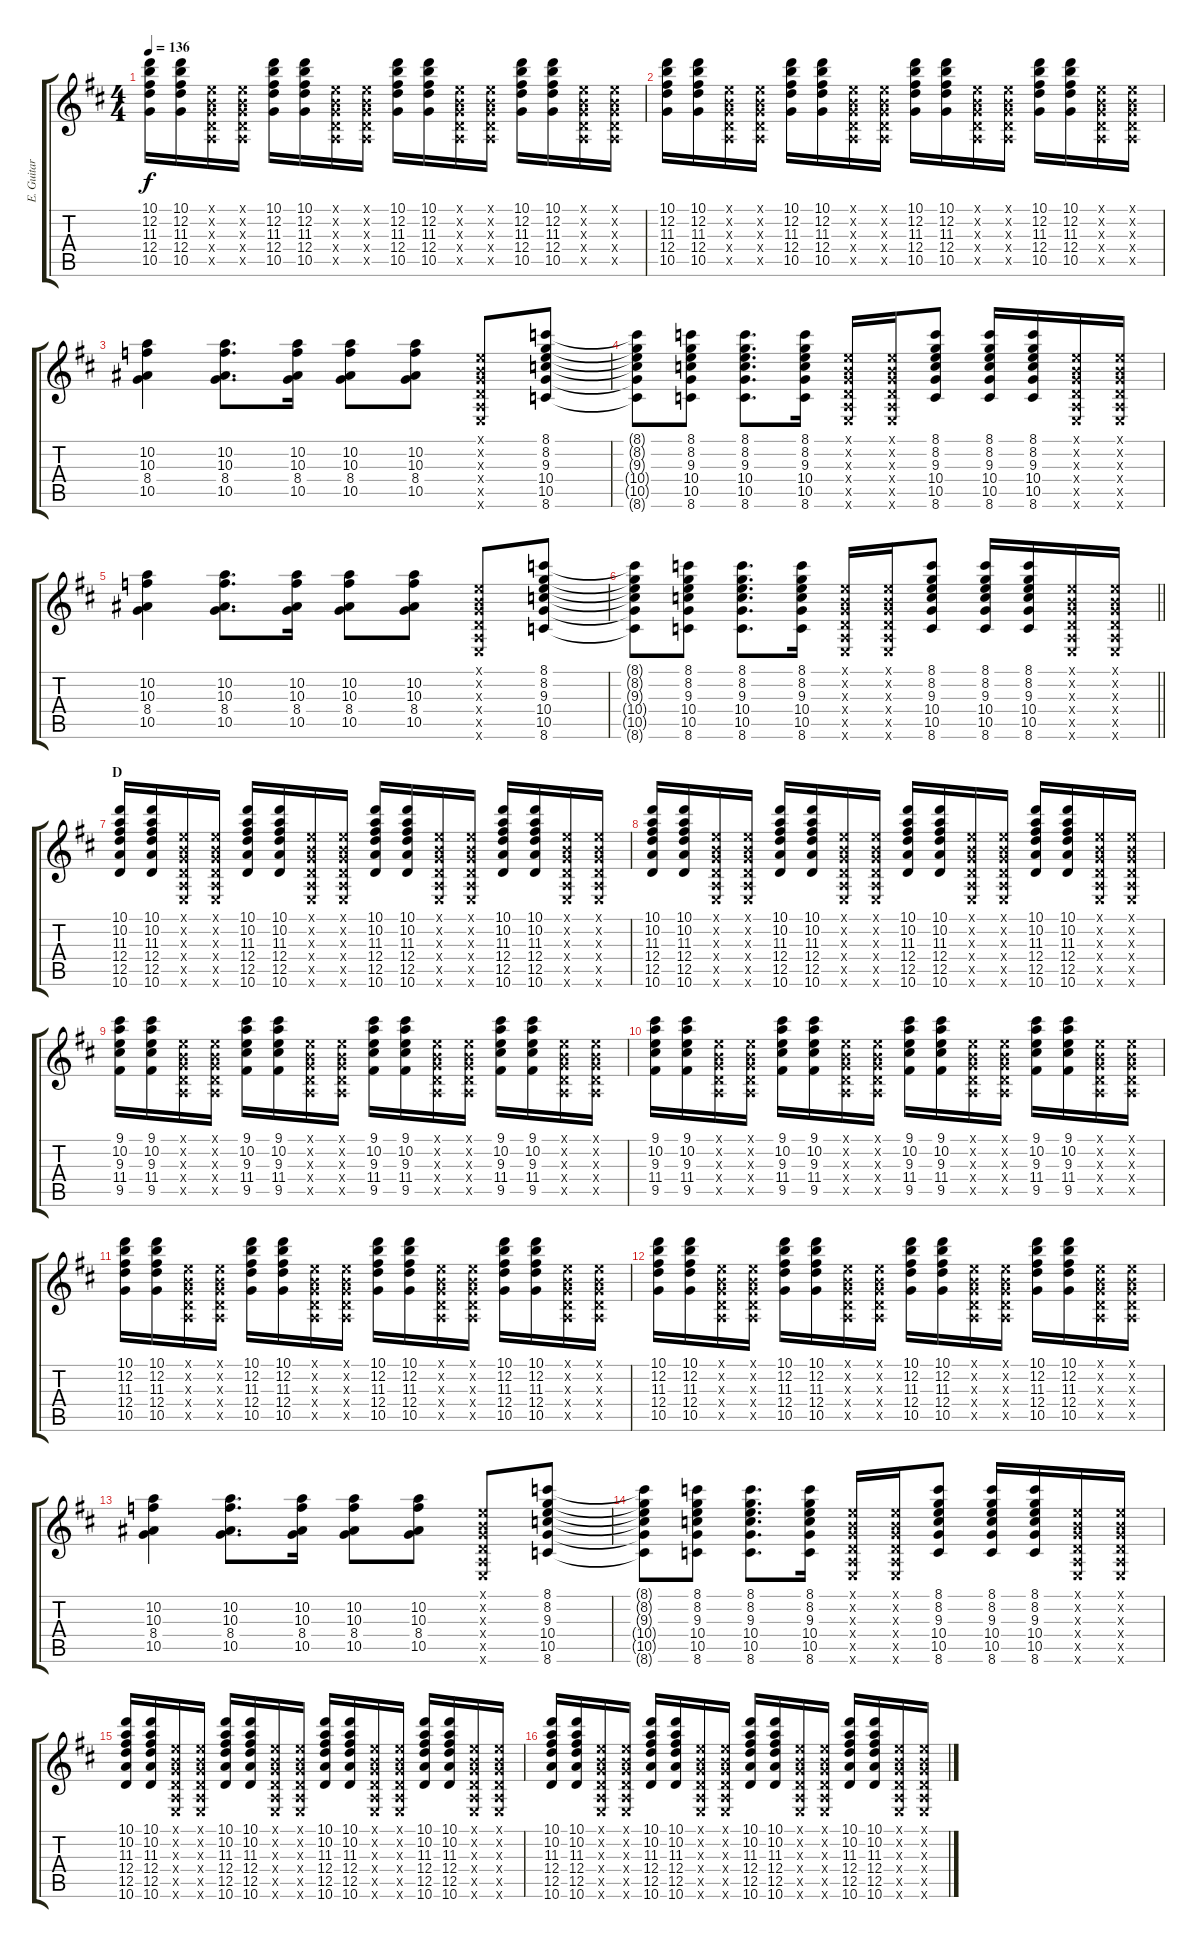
\track ("E. Guitar III" "E. Guitar ") {instrument overdrivenguitar}
\staff {score tabs}
\tuning (E4 B3 G3 D3 A2 E2) {hide}
\ts (4 4)
\tempo 136
\clef g2
\ks d
(10.1 12.2 11.3 12.4 10.5).16{dy f} (10.1 12.2 11.3 12.4 10.5).16 (0.1{x} 0.2{x} 0.3{x} 0.4{x} 0.5{x}).16 (0.1{x} 0.2{x} 0.3{x} 0.4{x} 0.5{x}).16 (10.1 12.2 11.3 12.4 10.5).16 (10.1 12.2 11.3 12.4 10.5).16 (0.1{x} 0.2{x} 0.3{x} 0.4{x} 0.5{x}).16 (0.1{x} 0.2{x} 0.3{x} 0.4{x} 0.5{x}).16 (10.1 12.2 11.3 12.4 10.5).16 (10.1 12.2 11.3 12.4 10.5).16 (0.1{x} 0.2{x} 0.3{x} 0.4{x} 0.5{x}).16 (0.1{x} 0.2{x} 0.3{x} 0.4{x} 0.5{x}).16 (10.1 12.2 11.3 12.4 10.5).16 (10.1 12.2 11.3 12.4 10.5).16 (0.1{x} 0.2{x} 0.3{x} 0.4{x} 0.5{x}).16 (0.1{x} 0.2{x} 0.3{x} 0.4{x} 0.5{x}).16 |
(10.1 12.2 11.3 12.4 10.5).16 (10.1 12.2 11.3 12.4 10.5).16 (0.1{x} 0.2{x} 0.3{x} 0.4{x} 0.5{x}).16 (0.1{x} 0.2{x} 0.3{x} 0.4{x} 0.5{x}).16 (10.1 12.2 11.3 12.4 10.5).16 (10.1 12.2 11.3 12.4 10.5).16 (0.1{x} 0.2{x} 0.3{x} 0.4{x} 0.5{x}).16 (0.1{x} 0.2{x} 0.3{x} 0.4{x} 0.5{x}).16 (10.1 12.2 11.3 12.4 10.5).16 (10.1 12.2 11.3 12.4 10.5).16 (0.1{x} 0.2{x} 0.3{x} 0.4{x} 0.5{x}).16 (0.1{x} 0.2{x} 0.3{x} 0.4{x} 0.5{x}).16 (10.1 12.2 11.3 12.4 10.5).16 (10.1 12.2 11.3 12.4 10.5).16 (0.1{x} 0.2{x} 0.3{x} 0.4{x} 0.5{x}).16 (0.1{x} 0.2{x} 0.3{x} 0.4{x} 0.5{x}).16 |
(10.2 10.3 8.4 10.5).4 (10.2 10.3 8.4 10.5).8{d} (10.2 10.3 8.4 10.5).16 (10.2 10.3 8.4 10.5).8 (10.2 10.3 8.4 10.5).8 (0.1{x} 0.2{x} 0.3{x} 0.4{x} 0.5{x} 0.6{x}).8 (8.1 8.2 9.3 10.4 10.5 8.6).8 |
(8.1{t} 8.2{t} 9.3{t} 10.4{t} 10.5{t} 8.6{t}).8 (8.1 8.2 9.3 10.4 10.5 8.6).8 (8.1 8.2 9.3 10.4 10.5 8.6).8{d} (8.1 8.2 9.3 10.4 10.5 8.6).16 (0.1{x} 0.2{x} 0.3{x} 0.4{x} 0.5{x} 0.6{x}).16 (0.1{x} 0.2{x} 0.3{x} 0.4{x} 0.5{x} 0.6{x}).16 (8.1 8.2 9.3 10.4 10.5 8.6).8 (8.1 8.2 9.3 10.4 10.5 8.6).16 (8.1 8.2 9.3 10.4 10.5 8.6).16 (0.1{x} 0.2{x} 0.3{x} 0.4{x} 0.5{x} 0.6{x}).16 (0.1{x} 0.2{x} 0.3{x} 0.4{x} 0.5{x} 0.6{x}).16 |
(10.2 10.3 8.4 10.5).4 (10.2 10.3 8.4 10.5).8{d} (10.2 10.3 8.4 10.5).16 (10.2 10.3 8.4 10.5).8 (10.2 10.3 8.4 10.5).8 (0.1{x} 0.2{x} 0.3{x} 0.4{x} 0.5{x} 0.6{x}).8 (8.1 8.2 9.3 10.4 10.5 8.6).8 |
\barLineRight lightlight
(8.1{t} 8.2{t} 9.3{t} 10.4{t} 10.5{t} 8.6{t}).8 (8.1 8.2 9.3 10.4 10.5 8.6).8 (8.1 8.2 9.3 10.4 10.5 8.6).8{d} (8.1 8.2 9.3 10.4 10.5 8.6).16 (0.1{x} 0.2{x} 0.3{x} 0.4{x} 0.5{x} 0.6{x}).16 (0.1{x} 0.2{x} 0.3{x} 0.4{x} 0.5{x} 0.6{x}).16 (8.1 8.2 9.3 10.4 10.5 8.6).8 (8.1 8.2 9.3 10.4 10.5 8.6).16 (8.1 8.2 9.3 10.4 10.5 8.6).16 (0.1{x} 0.2{x} 0.3{x} 0.4{x} 0.5{x} 0.6{x}).16 (0.1{x} 0.2{x} 0.3{x} 0.4{x} 0.5{x} 0.6{x}).16 |
\section ("" "D")
(10.1 10.2 11.3 12.4 12.5 10.6).16 (10.1 10.2 11.3 12.4 12.5 10.6).16 (0.1{x} 0.2{x} 0.3{x} 0.4{x} 0.5{x} 0.6{x}).16 (0.1{x} 0.2{x} 0.3{x} 0.4{x} 0.5{x} 0.6{x}).16 (10.1 10.2 11.3 12.4 12.5 10.6).16 (10.1 10.2 11.3 12.4 12.5 10.6).16 (0.1{x} 0.2{x} 0.3{x} 0.4{x} 0.5{x} 0.6{x}).16 (0.1{x} 0.2{x} 0.3{x} 0.4{x} 0.5{x} 0.6{x}).16 (10.1 10.2 11.3 12.4 12.5 10.6).16 (10.1 10.2 11.3 12.4 12.5 10.6).16 (0.1{x} 0.2{x} 0.3{x} 0.4{x} 0.5{x} 0.6{x}).16 (0.1{x} 0.2{x} 0.3{x} 0.4{x} 0.5{x} 0.6{x}).16 (10.1 10.2 11.3 12.4 12.5 10.6).16 (10.1 10.2 11.3 12.4 12.5 10.6).16 (0.1{x} 0.2{x} 0.3{x} 0.4{x} 0.5{x} 0.6{x}).16 (0.1{x} 0.2{x} 0.3{x} 0.4{x} 0.5{x} 0.6{x}).16 |
(10.1 10.2 11.3 12.4 12.5 10.6).16 (10.1 10.2 11.3 12.4 12.5 10.6).16 (0.1{x} 0.2{x} 0.3{x} 0.4{x} 0.5{x} 0.6{x}).16 (0.1{x} 0.2{x} 0.3{x} 0.4{x} 0.5{x} 0.6{x}).16 (10.1 10.2 11.3 12.4 12.5 10.6).16 (10.1 10.2 11.3 12.4 12.5 10.6).16 (0.1{x} 0.2{x} 0.3{x} 0.4{x} 0.5{x} 0.6{x}).16 (0.1{x} 0.2{x} 0.3{x} 0.4{x} 0.5{x} 0.6{x}).16 (10.1 10.2 11.3 12.4 12.5 10.6).16 (10.1 10.2 11.3 12.4 12.5 10.6).16 (0.1{x} 0.2{x} 0.3{x} 0.4{x} 0.5{x} 0.6{x}).16 (0.1{x} 0.2{x} 0.3{x} 0.4{x} 0.5{x} 0.6{x}).16 (10.1 10.2 11.3 12.4 12.5 10.6).16 (10.1 10.2 11.3 12.4 12.5 10.6).16 (0.1{x} 0.2{x} 0.3{x} 0.4{x} 0.5{x} 0.6{x}).16 (0.1{x} 0.2{x} 0.3{x} 0.4{x} 0.5{x} 0.6{x}).16 |
(9.1 10.2 9.3 11.4 9.5).16 (9.1 10.2 9.3 11.4 9.5).16 (0.1{x} 0.2{x} 0.3{x} 0.4{x} 0.5{x}).16 (0.1{x} 0.2{x} 0.3{x} 0.4{x} 0.5{x}).16 (9.1 10.2 9.3 11.4 9.5).16 (9.1 10.2 9.3 11.4 9.5).16 (0.1{x} 0.2{x} 0.3{x} 0.4{x} 0.5{x}).16 (0.1{x} 0.2{x} 0.3{x} 0.4{x} 0.5{x}).16 (9.1 10.2 9.3 11.4 9.5).16 (9.1 10.2 9.3 11.4 9.5).16 (0.1{x} 0.2{x} 0.3{x} 0.4{x} 0.5{x}).16 (0.1{x} 0.2{x} 0.3{x} 0.4{x} 0.5{x}).16 (9.1 10.2 9.3 11.4 9.5).16 (9.1 10.2 9.3 11.4 9.5).16 (0.1{x} 0.2{x} 0.3{x} 0.4{x} 0.5{x}).16 (0.1{x} 0.2{x} 0.3{x} 0.4{x} 0.5{x}).16 |
(9.1 10.2 9.3 11.4 9.5).16 (9.1 10.2 9.3 11.4 9.5).16 (0.1{x} 0.2{x} 0.3{x} 0.4{x} 0.5{x}).16 (0.1{x} 0.2{x} 0.3{x} 0.4{x} 0.5{x}).16 (9.1 10.2 9.3 11.4 9.5).16 (9.1 10.2 9.3 11.4 9.5).16 (0.1{x} 0.2{x} 0.3{x} 0.4{x} 0.5{x}).16 (0.1{x} 0.2{x} 0.3{x} 0.4{x} 0.5{x}).16 (9.1 10.2 9.3 11.4 9.5).16 (9.1 10.2 9.3 11.4 9.5).16 (0.1{x} 0.2{x} 0.3{x} 0.4{x} 0.5{x}).16 (0.1{x} 0.2{x} 0.3{x} 0.4{x} 0.5{x}).16 (9.1 10.2 9.3 11.4 9.5).16 (9.1 10.2 9.3 11.4 9.5).16 (0.1{x} 0.2{x} 0.3{x} 0.4{x} 0.5{x}).16 (0.1{x} 0.2{x} 0.3{x} 0.4{x} 0.5{x}).16 |
(10.1 12.2 11.3 12.4 10.5).16 (10.1 12.2 11.3 12.4 10.5).16 (0.1{x} 0.2{x} 0.3{x} 0.4{x} 0.5{x}).16 (0.1{x} 0.2{x} 0.3{x} 0.4{x} 0.5{x}).16 (10.1 12.2 11.3 12.4 10.5).16 (10.1 12.2 11.3 12.4 10.5).16 (0.1{x} 0.2{x} 0.3{x} 0.4{x} 0.5{x}).16 (0.1{x} 0.2{x} 0.3{x} 0.4{x} 0.5{x}).16 (10.1 12.2 11.3 12.4 10.5).16 (10.1 12.2 11.3 12.4 10.5).16 (0.1{x} 0.2{x} 0.3{x} 0.4{x} 0.5{x}).16 (0.1{x} 0.2{x} 0.3{x} 0.4{x} 0.5{x}).16 (10.1 12.2 11.3 12.4 10.5).16 (10.1 12.2 11.3 12.4 10.5).16 (0.1{x} 0.2{x} 0.3{x} 0.4{x} 0.5{x}).16 (0.1{x} 0.2{x} 0.3{x} 0.4{x} 0.5{x}).16 |
(10.1 12.2 11.3 12.4 10.5).16 (10.1 12.2 11.3 12.4 10.5).16 (0.1{x} 0.2{x} 0.3{x} 0.4{x} 0.5{x}).16 (0.1{x} 0.2{x} 0.3{x} 0.4{x} 0.5{x}).16 (10.1 12.2 11.3 12.4 10.5).16 (10.1 12.2 11.3 12.4 10.5).16 (0.1{x} 0.2{x} 0.3{x} 0.4{x} 0.5{x}).16 (0.1{x} 0.2{x} 0.3{x} 0.4{x} 0.5{x}).16 (10.1 12.2 11.3 12.4 10.5).16 (10.1 12.2 11.3 12.4 10.5).16 (0.1{x} 0.2{x} 0.3{x} 0.4{x} 0.5{x}).16 (0.1{x} 0.2{x} 0.3{x} 0.4{x} 0.5{x}).16 (10.1 12.2 11.3 12.4 10.5).16 (10.1 12.2 11.3 12.4 10.5).16 (0.1{x} 0.2{x} 0.3{x} 0.4{x} 0.5{x}).16 (0.1{x} 0.2{x} 0.3{x} 0.4{x} 0.5{x}).16 |
(10.2 10.3 8.4 10.5).4 (10.2 10.3 8.4 10.5).8{d} (10.2 10.3 8.4 10.5).16 (10.2 10.3 8.4 10.5).8 (10.2 10.3 8.4 10.5).8 (0.1{x} 0.2{x} 0.3{x} 0.4{x} 0.5{x} 0.6{x}).8 (8.1 8.2 9.3 10.4 10.5 8.6).8 |
(8.1{t} 8.2{t} 9.3{t} 10.4{t} 10.5{t} 8.6{t}).8 (8.1 8.2 9.3 10.4 10.5 8.6).8 (8.1 8.2 9.3 10.4 10.5 8.6).8{d} (8.1 8.2 9.3 10.4 10.5 8.6).16 (0.1{x} 0.2{x} 0.3{x} 0.4{x} 0.5{x} 0.6{x}).16 (0.1{x} 0.2{x} 0.3{x} 0.4{x} 0.5{x} 0.6{x}).16 (8.1 8.2 9.3 10.4 10.5 8.6).8 (8.1 8.2 9.3 10.4 10.5 8.6).16 (8.1 8.2 9.3 10.4 10.5 8.6).16 (0.1{x} 0.2{x} 0.3{x} 0.4{x} 0.5{x} 0.6{x}).16 (0.1{x} 0.2{x} 0.3{x} 0.4{x} 0.5{x} 0.6{x}).16 |
(10.1 10.2 11.3 12.4 12.5 10.6).16 (10.1 10.2 11.3 12.4 12.5 10.6).16 (0.1{x} 0.2{x} 0.3{x} 0.4{x} 0.5{x} 0.6{x}).16 (0.1{x} 0.2{x} 0.3{x} 0.4{x} 0.5{x} 0.6{x}).16 (10.1 10.2 11.3 12.4 12.5 10.6).16 (10.1 10.2 11.3 12.4 12.5 10.6).16 (0.1{x} 0.2{x} 0.3{x} 0.4{x} 0.5{x} 0.6{x}).16 (0.1{x} 0.2{x} 0.3{x} 0.4{x} 0.5{x} 0.6{x}).16 (10.1 10.2 11.3 12.4 12.5 10.6).16 (10.1 10.2 11.3 12.4 12.5 10.6).16 (0.1{x} 0.2{x} 0.3{x} 0.4{x} 0.5{x} 0.6{x}).16 (0.1{x} 0.2{x} 0.3{x} 0.4{x} 0.5{x} 0.6{x}).16 (10.1 10.2 11.3 12.4 12.5 10.6).16 (10.1 10.2 11.3 12.4 12.5 10.6).16 (0.1{x} 0.2{x} 0.3{x} 0.4{x} 0.5{x} 0.6{x}).16 (0.1{x} 0.2{x} 0.3{x} 0.4{x} 0.5{x} 0.6{x}).16 |
(10.1 10.2 11.3 12.4 12.5 10.6).16 (10.1 10.2 11.3 12.4 12.5 10.6).16 (0.1{x} 0.2{x} 0.3{x} 0.4{x} 0.5{x} 0.6{x}).16 (0.1{x} 0.2{x} 0.3{x} 0.4{x} 0.5{x} 0.6{x}).16 (10.1 10.2 11.3 12.4 12.5 10.6).16 (10.1 10.2 11.3 12.4 12.5 10.6).16 (0.1{x} 0.2{x} 0.3{x} 0.4{x} 0.5{x} 0.6{x}).16 (0.1{x} 0.2{x} 0.3{x} 0.4{x} 0.5{x} 0.6{x}).16 (10.1 10.2 11.3 12.4 12.5 10.6).16 (10.1 10.2 11.3 12.4 12.5 10.6).16 (0.1{x} 0.2{x} 0.3{x} 0.4{x} 0.5{x} 0.6{x}).16 (0.1{x} 0.2{x} 0.3{x} 0.4{x} 0.5{x} 0.6{x}).16 (10.1 10.2 11.3 12.4 12.5 10.6).16 (10.1 10.2 11.3 12.4 12.5 10.6).16 (0.1{x} 0.2{x} 0.3{x} 0.4{x} 0.5{x} 0.6{x}).16 (0.1{x} 0.2{x} 0.3{x} 0.4{x} 0.5{x} 0.6{x}).16
